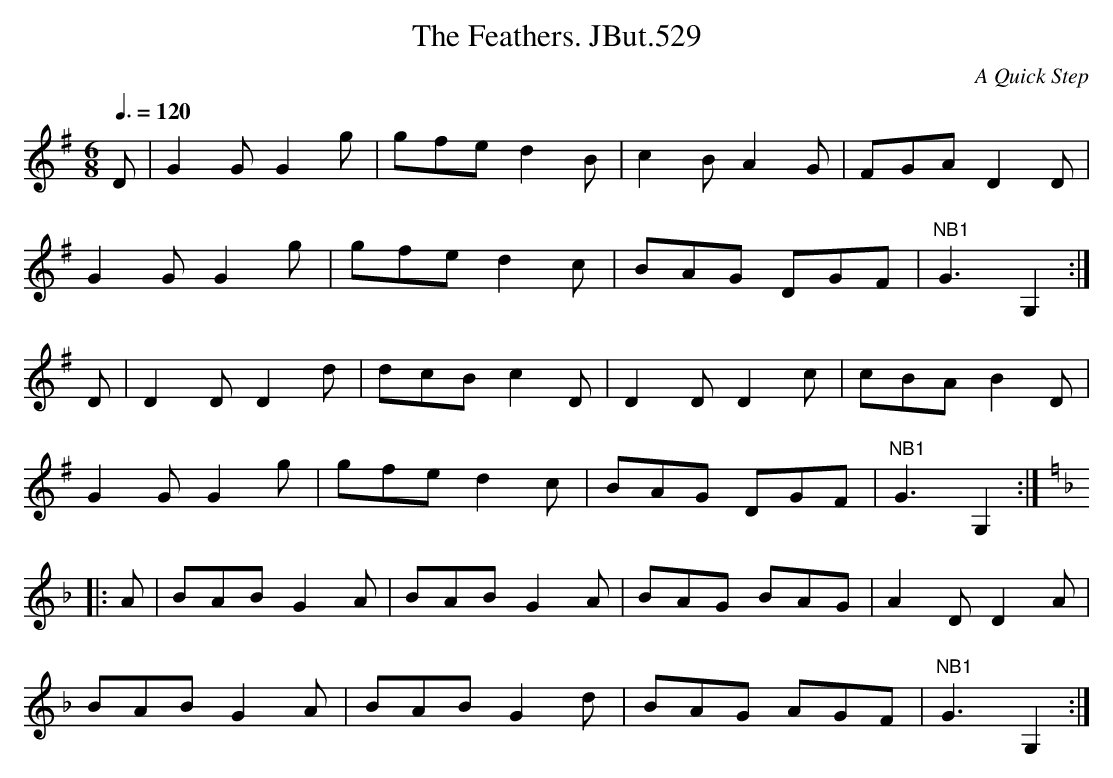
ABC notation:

X:1
T:Feathers. JBut.529, The
C:A Quick Step
M:6/8
L:1/8
Q:3/8=120
K:G
D|G2G G2g|gfe d2B|c2B A2G|FGA D2D|
G2G G2g|gfe d2c|BAG DGF|"^NB1"G3 G,2:|
D|D2D D2d|dcB c2D|D2DD2c|cBA B2D|
G2G G2g|gfe d2c|BAG DGF|"^NB1"G3G,2:|
[K:Gdor]|:A|BAB G2A|BAB G2A|BAG BAG|A2D D2A|
BAB G2A|BAB G2d|BAG AGF|"^NB1"G3G,2:|
